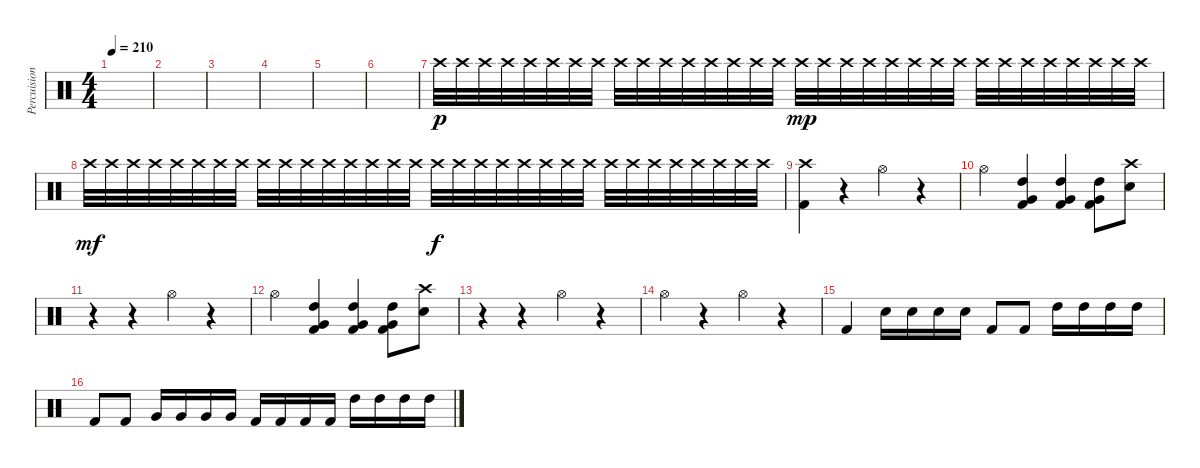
\track ("Percuision" "Percuision") {instrument percussion}
\staff {score}
\articulation defaults
\ts (4 4)
\tempo 210
\clef neutral
\ks c
|
|
|
|
|
|
"Crash high (hit)".32{dy p} "Crash high (hit)".32 "Crash high (hit)".32 "Crash high (hit)".32 "Crash high (hit)".32 "Crash high (hit)".32 "Crash high (hit)".32 "Crash high (hit)".32 "Crash high (hit)".32 "Crash high (hit)".32 "Crash high (hit)".32 "Crash high (hit)".32 "Crash high (hit)".32 "Crash high (hit)".32 "Crash high (hit)".32 "Crash high (hit)".32 "Crash high (hit)".32{dy mp} "Crash high (hit)".32 "Crash high (hit)".32 "Crash high (hit)".32 "Crash high (hit)".32 "Crash high (hit)".32 "Crash high (hit)".32 "Crash high (hit)".32 "Crash high (hit)".32 "Crash high (hit)".32 "Crash high (hit)".32 "Crash high (hit)".32 "Crash high (hit)".32 "Crash high (hit)".32 "Crash high (hit)".32 "Crash high (hit)".32 |
"Crash high (hit)".32{dy mf} "Crash high (hit)".32 "Crash high (hit)".32 "Crash high (hit)".32 "Crash high (hit)".32 "Crash high (hit)".32 "Crash high (hit)".32 "Crash high (hit)".32 "Crash high (hit)".32 "Crash high (hit)".32 "Crash high (hit)".32 "Crash high (hit)".32 "Crash high (hit)".32 "Crash high (hit)".32 "Crash high (hit)".32 "Crash high (hit)".32 "Crash high (hit)".32{dy f} "Crash high (hit)".32 "Crash high (hit)".32 "Crash high (hit)".32 "Crash high (hit)".32 "Crash high (hit)".32 "Crash high (hit)".32 "Crash high (hit)".32 "Crash high (hit)".32 "Crash high (hit)".32 "Crash high (hit)".32 "Crash high (hit)".32 "Crash high (hit)".32 "Crash high (hit)".32 "Crash high (hit)".32 "Crash high (hit)".32 |
("Crash high (hit)" "Kick (hit) 2").4 r.4 "Hi-Hat (open)".4 r.4 |
"Hi-Hat (open)".4 ("Very Low Tom (hit)" "High Tom (hit)" "Kick (hit) 2").4 ("Very Low Tom (hit)" "High Tom (hit)" "Kick (hit) 2").4 ("Very Low Tom (hit)" "High Tom (hit)" "Kick (hit) 2").8 ("Crash high (hit)" "Electric Snare (hit)").8 |
r.4 r.4 "Hi-Hat (open)".4 r.4 |
"Hi-Hat (open)".4 ("Very Low Tom (hit)" "High Tom (hit)" "Kick (hit) 2").4 ("Very Low Tom (hit)" "High Tom (hit)" "Kick (hit) 2").4 ("Very Low Tom (hit)" "High Tom (hit)" "Kick (hit) 2").8 ("Crash high (hit)" "Electric Snare (hit)").8 |
r.4 r.4 "Hi-Hat (open)".4 r.4 |
"Hi-Hat (open)".4 r.4 "Hi-Hat (open)".4 r.4 |
"Kick (hit) 2".4 "Electric Snare (hit)".16 "Electric Snare (hit)".16 "Electric Snare (hit)".16 "Electric Snare (hit)".16 "Kick (hit) 2".8 "Kick (hit) 2".8 "High Tom (hit)".16 "High Tom (hit)".16 "High Tom (hit)".16 "High Tom (hit)".16 |
"Kick (hit) 2".8 "Kick (hit) 2".8 "Very Low Tom (hit)".16 "Very Low Tom (hit)".16 "Very Low Tom (hit)".16 "Very Low Tom (hit)".16 "Kick (hit) 2".16 "Kick (hit) 2".16 "Kick (hit) 2".16 "Kick (hit) 2".16 "High Tom (hit)".16 "High Tom (hit)".16 "High Tom (hit)".16 "High Tom (hit)".16
